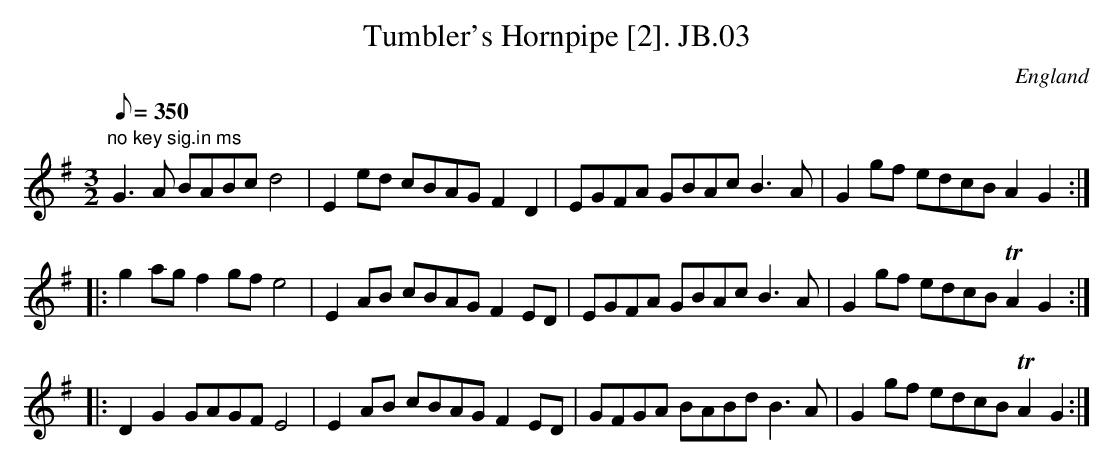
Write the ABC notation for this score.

X:1
T:Tumbler's Hornpipe [2]. JB.03
M:3/2
L:1/8
Q:350
O:England
K:G
"no key sig.in ms"G3A BABcd4 | E2ed cBAGF2D2 | EGFA GBAcB3A | G2gf edcB A2G2 :|
|: g2agf2gfte4 | E2AB cBAGF2ED | EGFA GBAcB3A | G2gf edcBTA2G2 :|
|: D2G2GAGFE4 | E2AB cBAGF2ED | GFGA BABdB3A | G2gf edcBTA2G2 :|]
